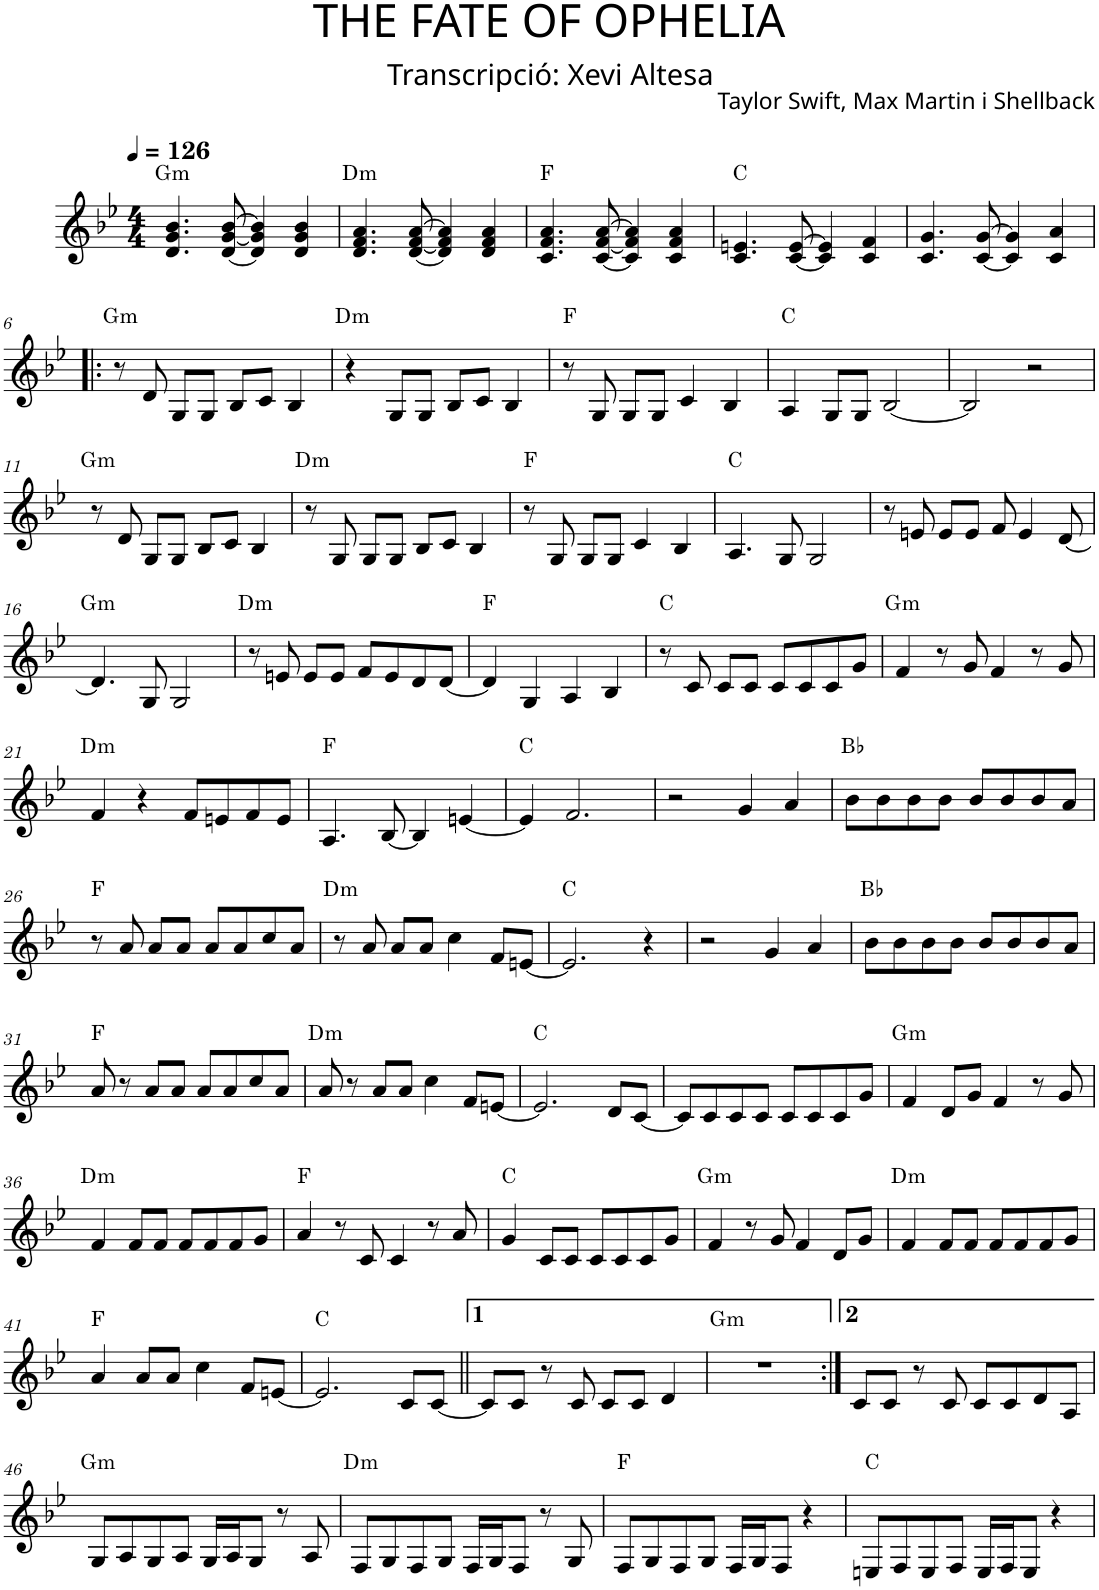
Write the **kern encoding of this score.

**kern	**harte
*part1	*part1
*staff1	*
*I"P1	*
*clefG2	*
*k[b-e-]	*
*g:	*
*M4/4	*
*MM126	*
=1	=1
!	!LO:H:kt=m
4.d/ 4.g/ 4.b-/	G:min
[<8d/ [<8g/ [>8b-/	.
4d/] 4g/] 4b-/]	.
4d/ 4g/ 4b-/	.
=2	=2
!	!LO:H:kt=m
4.d/ 4.f/ 4.a/	D:min
[<8d/ [<8f/ [>8a/	.
4d/] 4f/] 4a/]	.
4d/ 4f/ 4a/	.
=3	=3
4.c/ 4.f/ 4.a/	F:maj
[<8c/ [<8f/ [>8a/	.
4c/] 4f/] 4a/]	.
4c/ 4f/ 4a/	.
=4	=4
4.c/ 4.en/	C:maj
[<8c/ [>8e/	.
4c/] 4e/]	.
4c/ 4f/	.
=5	=5
4.c/ 4.g/	.
[<8c/ [>8g/	.
4c/] 4g/]	.
4c/ 4a/	.
!!LO:LB:g=z
=6!|:	=6!|:
!	!LO:H:kt=m
8r	G:min
8d/	.
8G/L	.
8G/J	.
8B-/L	.
8c/J	.
4B-/	.
=7	=7
!	!LO:H:kt=m
4r	D:min
8G/L	.
8G/J	.
8B-/L	.
8c/J	.
4B-/	.
=8	=8
8r	F:maj
8G/	.
8G/L	.
8G/J	.
4c/	.
4B-/	.
=9	=9
4A/	C:maj
8G/L	.
8G/J	.
[<2B-/	.
=10	=10
2B-/]	.
2r	.
!!LO:LB:g=z
=11	=11
!	!LO:H:kt=m
8r	G:min
8d/	.
8G/L	.
8G/J	.
8B-/L	.
8c/J	.
4B-/	.
=12	=12
!	!LO:H:kt=m
8r	D:min
8G/	.
8G/L	.
8G/J	.
8B-/L	.
8c/J	.
4B-/	.
=13	=13
8r	F:maj
8G/	.
8G/L	.
8G/J	.
4c/	.
4B-/	.
=14	=14
4.A/	C:maj
8G/	.
2G/	.
=15	=15
8r	.
8en/	.
8e/L	.
8e/J	.
8f/	.
4e/	.
[<8d/	.
!!LO:LB:g=z
=16	=16
!	!LO:H:kt=m
4.d/]	G:min
8G/	.
2G/	.
=17	=17
!	!LO:H:kt=m
8r	D:min
8en/	.
8e/L	.
8e/J	.
8f/L	.
8e/	.
8d/	.
[<8d/J	.
=18	=18
4d/]	F:maj
4G/	.
4A/	.
4B-/	.
=19	=19
8r	C:maj
8c/	.
8c/L	.
8c/J	.
8c/L	.
8c/	.
8c/	.
8g/J	.
=20	=20
!	!LO:H:kt=m
4f/	G:min
8r	.
8g/	.
4f/	.
8r	.
8g/	.
!!LO:LB:g=z
=21	=21
!	!LO:H:kt=m
4f/	D:min
4r	.
8f/L	.
8en/	.
8f/	.
8e/J	.
=22	=22
4.A/	F:maj
[<8B-/	.
4B-/]	.
[<4en/	.
=23	=23
4e/]	C:maj
2.f/	.
=24	=24
2r	.
4g/	.
4a/	.
=25	=25
8b-\L	Bb:maj
8b-\	.
8b-\	.
8b-\J	.
8b-/L	.
8b-/	.
8b-/	.
8a/J	.
!!LO:LB:g=z
=26	=26
8r	F:maj
8a/	.
8a/L	.
8a/J	.
8a/L	.
8a/	.
8cc/	.
8a/J	.
=27	=27
!	!LO:H:kt=m
8r	D:min
8a/	.
8a/L	.
8a/J	.
4cc\	.
8f/L	.
[<8en/J	.
=28	=28
2.e/]	C:maj
4r	.
=29	=29
2r	.
4g/	.
4a/	.
=30	=30
8b-\L	Bb:maj
8b-\	.
8b-\	.
8b-\J	.
8b-/L	.
8b-/	.
8b-/	.
8a/J	.
!!LO:LB:g=z
=31	=31
8a/	F:maj
8r	.
8a/L	.
8a/J	.
8a/L	.
8a/	.
8cc/	.
8a/J	.
=32	=32
!	!LO:H:kt=m
8a/	D:min
8r	.
8a/L	.
8a/J	.
4cc\	.
8f/L	.
[<8en/J	.
=33	=33
2.e/]	C:maj
8d/L	.
[<8c/J	.
=34	=34
8c/L]	.
8c/	.
8c/	.
8c/J	.
8c/L	.
8c/	.
8c/	.
8g/J	.
=35	=35
!	!LO:H:kt=m
4f/	G:min
8d/L	.
8g/J	.
4f/	.
8r	.
8g/	.
!!LO:LB:g=z
=36	=36
!	!LO:H:kt=m
4f/	D:min
8f/L	.
8f/J	.
8f/L	.
8f/	.
8f/	.
8g/J	.
=37	=37
4a/	F:maj
8r	.
8c/	.
4c/	.
8r	.
8a/	.
=38	=38
4g/	C:maj
8c/L	.
8c/J	.
8c/L	.
8c/	.
8c/	.
8g/J	.
=39	=39
!	!LO:H:kt=m
4f/	G:min
8r	.
8g/	.
4f/	.
8d/L	.
8g/J	.
=40	=40
!	!LO:H:kt=m
4f/	D:min
8f/L	.
8f/J	.
8f/L	.
8f/	.
8f/	.
8g/J	.
!!LO:LB:g=z
=41	=41
4a/	F:maj
8a/L	.
8a/J	.
4cc\	.
8f/L	.
[<8en/J	.
=42	=42
2.e/]	C:maj
8c/L	.
[<8c/J	.
=43||	=43||
8c/L]	.
8c/J	.
8r	.
8c/	.
8c/L	.
8c/J	.
4d/	.
=44	=44
!	!LO:H:kt=m
1r	G:min
=45:|!	=45:|!
8c/L	.
8c/J	.
8r	.
8c/	.
8c/L	.
8c/	.
8d/	.
8A/J	.
!!LO:LB:g=z
=46	=46
!	!LO:H:kt=m
8G/L	G:min
8A/	.
8G/	.
8A/J	.
16G/LL	.
16A/J	.
8G/J	.
8r	.
8A/	.
=47	=47
!	!LO:H:kt=m
8F/L	D:min
8G/	.
8F/	.
8G/J	.
16F/LL	.
16G/J	.
8F/J	.
8r	.
8G/	.
=48	=48
8F/L	F:maj
8G/	.
8F/	.
8G/J	.
16F/LL	.
16G/J	.
8F/J	.
4r	.
=49	=49
8En/L	C:maj
8F/	.
8E/	.
8F/J	.
16E/LL	.
16F/J	.
8E/J	.
4r	.
=	=
*-	*-
